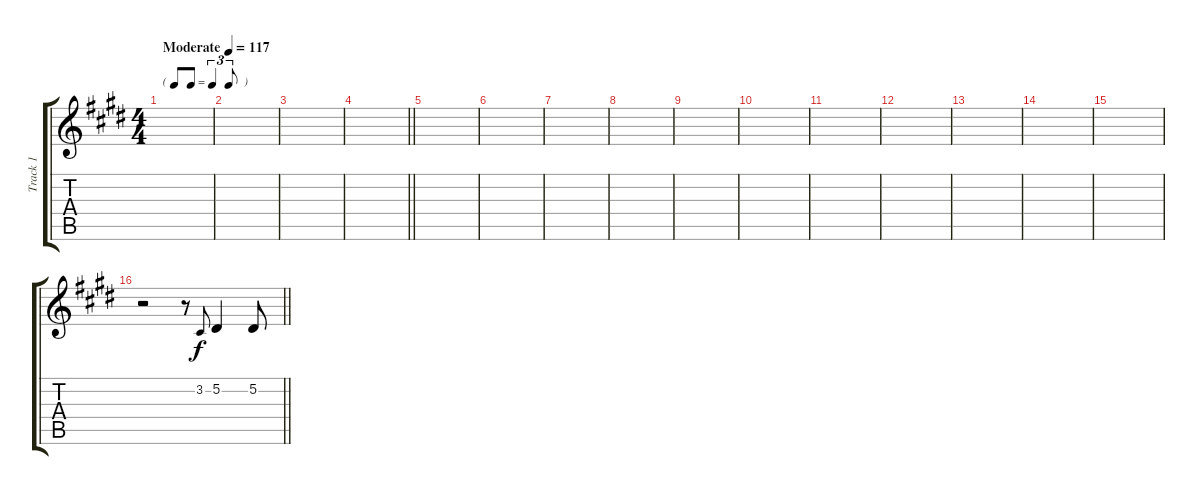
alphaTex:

\track ("Track 1" "Track 1") {instrument altosax}
\staff {score tabs}
\tuning (Eb4 Bb3 Gb3 Db3 Ab2 Eb2) {hide}
\ts (4 4)
\tf triplet8th
\tempo (117 "Moderate")
\clef g2
\ks e
|
|
|
\barLineRight lightlight
|
|
|
|
|
|
|
|
|
|
|
|
\barLineRight lightlight
r.2 r.8 3.2.8{gr onbeat} 5.2.4 5.2.8
